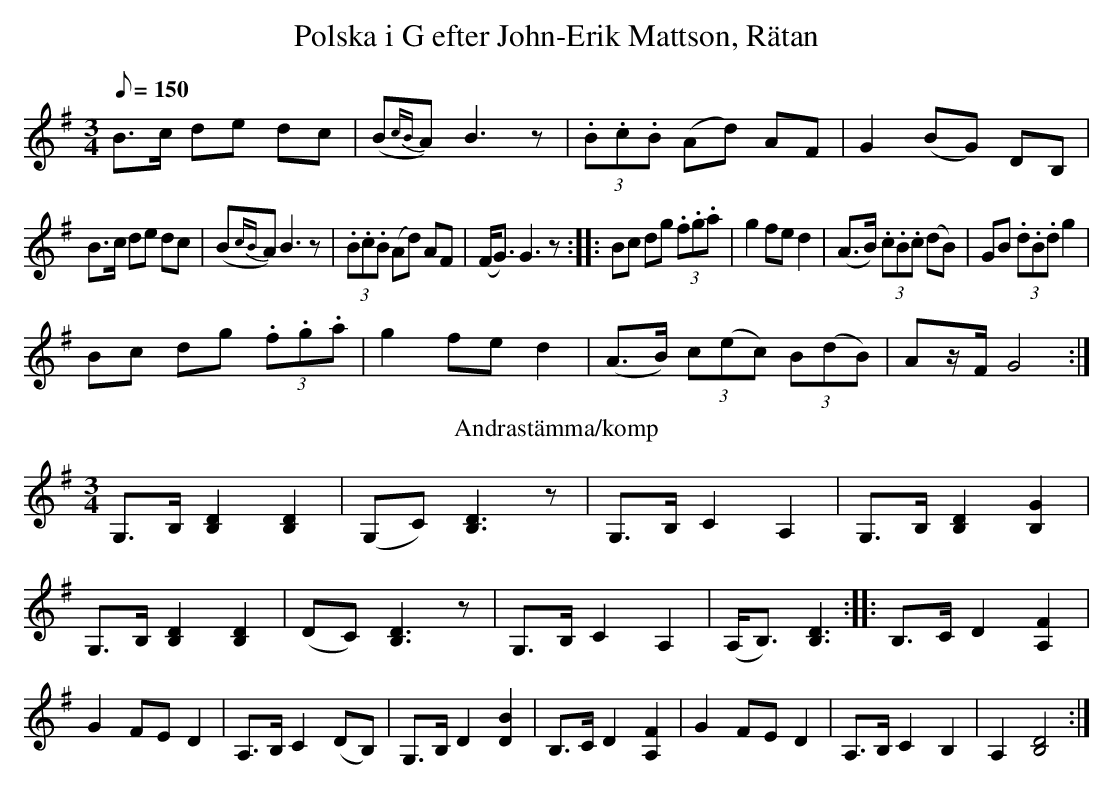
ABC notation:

X:1
T:Polska i G efter John-Erik Mattson, Rätan
M:3/4
L:1/8
Q:150
K:G
B>c de dc|(B{cB}A) B3 z|(3.B.c.B (Ad) AF|G2 (BG) DB,|
B>c de dc|(B{cB}A) B3 z|(3.B.c.B (Ad) AF|(F<G) G3 z::\
Bc dg (3.f.g.a|g2 fe d2|(A>B) (3.c.B.c (dB)|GB (3.d.B.d g2|
Bc dg (3.f.g.a|g2 fe d2|(A>B) (3 c(ec) (3B(dB)|Az/F/ G4:|\
T:Andrastämma/komp
G,>B, [B,2D2] [B,2D2]|(G,C) [B,3D3]z|G,>B, C2 A,2|G,>B,[B,2D2][B,2G2]|\
G,>B, [B,2D2] [B,2D2]|(DC) [B,3D3]z|G,>B, C2 A,2|(A,<B,)[B,3D3]::\
B,>C D2 [A,2F2]|G2 FE D2|A,>B, C2 (DB,)|G,>B, D2 [D2B2]|\
B,>C D2 [A,2F2]|G2 FE D2|A,>B, C2 B,2|A,2 [B,4D4]:|
